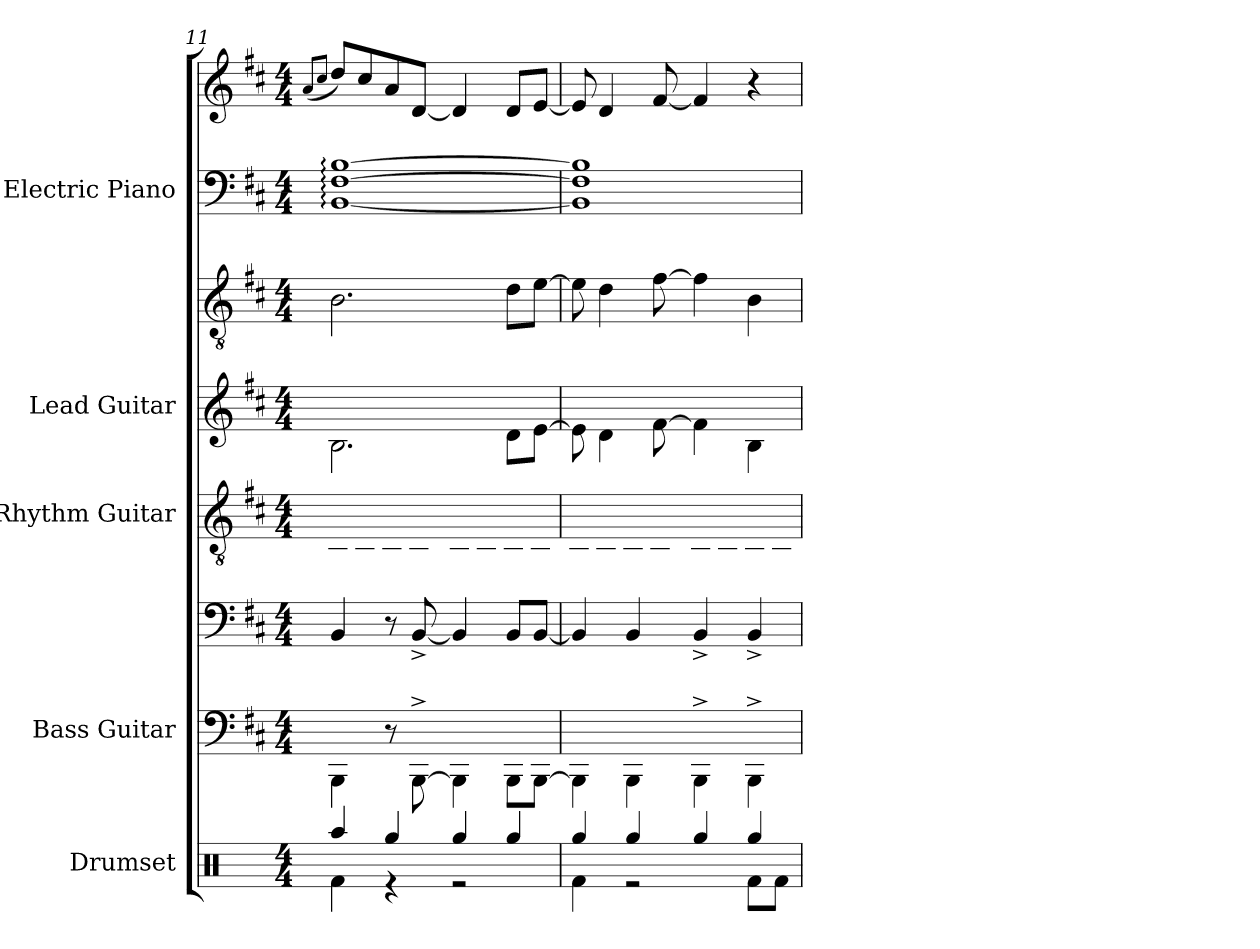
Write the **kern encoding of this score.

**kern	**kern	**kern	**kern	**kern	**kern	**kern	**kern
*part5	*part4	*part4	*part3	*part2	*part2	*part1	*part1
*staff8	*staff7	*staff6	*staff5	*staff4	*staff3	*staff2	*staff1
*I"Drumset	*I"Bass Guitar	*	*I"Rhythm Guitar	*I"Lead Guitar	*	*I"Electric Piano	*
*I'D. Set	*I'B. Guit.	*	*I'Rh. Guit.	*I'Ld. Guit.	*	*I'El. Pno.	*
*clefX	*	*clefF4	*clefGv2	*	*clefGv2	*clefF4	*clefG2
*	*ITrd7c12	*ITrd7c12	*	*	*	*	*
*k[]	*k[f#c#]	*k[f#c#]	*k[f#c#]	*k[f#c#]	*k[f#c#]	*k[f#c#]	*k[f#c#]
*M4/4	*M4/4	*M4/4	*M4/4	*M4/4	*M4/4	*M4/4	*M4/4
=11	=11	=11	=11	=11	=11	=11	=11
.	.	.	.	.	.	.	(<8qa/L
.	.	.	.	.	.	.	8qcc#/J
*^	*	*	*	*	*	*	*
4Raa/	4Rf\	4BBBB\	4BBB/	8BB\^ 8F#\yy^ 8B\yy^L	2.B\	2.B\	[1BB: [1F#: [1B:	8dd/L)
.	.	.	.	8BB\ 8F#\yy 8B\yy	.	.	.	8cc#/
4Rgg/	4r	8r	8r	8BB\ 8F#\yy 8B\yy	.	.	.	8a/
.	.	[8BBBB^\	[8BBB^/	8BB\^ 8F#\yy^ 8B\yy^J	.	.	.	[8d/J
4Rgg/	2r	4BBBB\]	4BBB/]	8BB\ 8F#\yy 8B\yyL	.	.	.	4d/]
.	.	.	.	8BB\ 8F#\yy 8B\yy	.	.	.	.
4Rgg/	.	8BBBB\L	8BBB/L	8BB\^ 8F#\yy^ 8B\yy^	8d\L	8d\L	.	8d/L
.	.	[8BBBB\J	[8BBB/J	8BB\ 8F#\yy 8B\yyJ	[8e\J	[8e\J	.	[8e/J
=12	=12	=12	=12	=12	=12	=12	=12	=12
4Rgg/	4Rf\	4BBBB\]	4BBB/]	8BB\^ 8F#\yy^ 8B\yy^L	8e\]	8e\]	1BB] 1F#] 1B]	8e/]
.	.	.	.	8BB\ 8F#\yy 8B\yy	4d\	4d\	.	4d/
4Rgg/	2r	4BBBB\	4BBB/	8BB\ 8F#\yy 8B\yy	.	.	.	.
.	.	.	.	8BB\^ 8F#\yy^ 8B\yy^J	[8f#\	[8f#\	.	[8f#/
4Rgg/	.	4BBBB^\	4BBB^/	8BB\ 8F#\yy 8B\yyL	4f#\]	4f#\]	.	4f#/]
.	.	.	.	8BB\ 8F#\yy 8B\yy	.	.	.	.
4Rgg/	8Rf\L	4BBBB^\	4BBB^/	8BB\^ 8F#\yy^ 8B\yy^	4B\	4B\	.	4r
.	8Rf\J	.	.	8BB\ 8F#\yy 8B\yyJ	.	.	.	.
*v	*v	*	*	*	*	*	*	*
=	=	=	=	=	=	=	=
*-	*-	*-	*-	*-	*-	*-	*-
